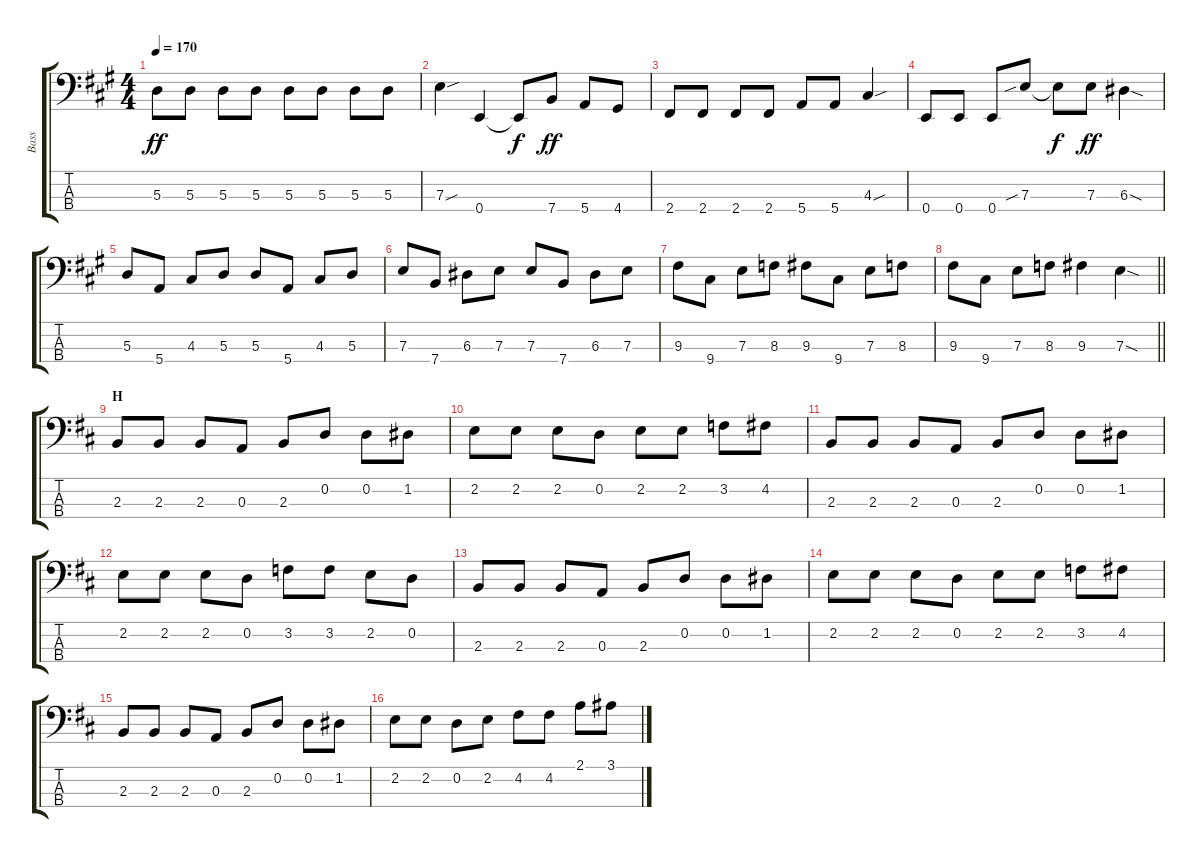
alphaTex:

\track ("Bass" "Bass") {instrument electricbasspick}
\staff {score tabs}
\tuning (G2 D2 A1 E1) {hide}
\ts (4 4)
\tempo 170
\clef f4
\ks a
5.3.8{dy ff} 5.3.8 5.3.8 5.3.8 5.3.8 5.3.8 5.3.8 5.3.8 |
7.3{sou}.4 0.4.4 0.4{t}.8{dy f} 7.4.8{dy ff} 5.4.8 4.4.8 |
2.4.8 2.4.8 2.4.8 2.4.8 5.4.8 5.4.8 4.3{sou}.4 |
0.4.8 0.4.8 0.4.8 7.3{sib}.8 7.3{t}.8{dy f} 7.3.8{dy ff} 6.3{sod}.4 |
5.3.8 5.4.8 4.3.8 5.3.8 5.3.8 5.4.8 4.3.8 5.3.8 |
7.3.8 7.4.8 6.3.8 7.3.8 7.3.8 7.4.8 6.3.8 7.3.8 |
9.3.8 9.4.8 7.3.8 8.3.8 9.3.8 9.4.8 7.3.8 8.3.8 |
\barLineRight lightlight
9.3.8 9.4.8 7.3.8 8.3.8 9.3.4 7.3{sod}.4 |
\section ("" "H")
\ks d
2.3.8 2.3.8 2.3.8 0.3.8 2.3.8 0.2.8 0.2.8 1.2.8 |
2.2.8 2.2.8 2.2.8 0.2.8 2.2.8 2.2.8 3.2.8 4.2.8 |
2.3.8 2.3.8 2.3.8 0.3.8 2.3.8 0.2.8 0.2.8 1.2.8 |
2.2.8 2.2.8 2.2.8 0.2.8 3.2.8 3.2.8 2.2.8 0.2.8 |
2.3.8 2.3.8 2.3.8 0.3.8 2.3.8 0.2.8 0.2.8 1.2.8 |
2.2.8 2.2.8 2.2.8 0.2.8 2.2.8 2.2.8 3.2.8 4.2.8 |
2.3.8 2.3.8 2.3.8 0.3.8 2.3.8 0.2.8 0.2.8 1.2.8 |
2.2.8 2.2.8 0.2.8 2.2.8 4.2.8 4.2.8 2.1.8 3.1.8
